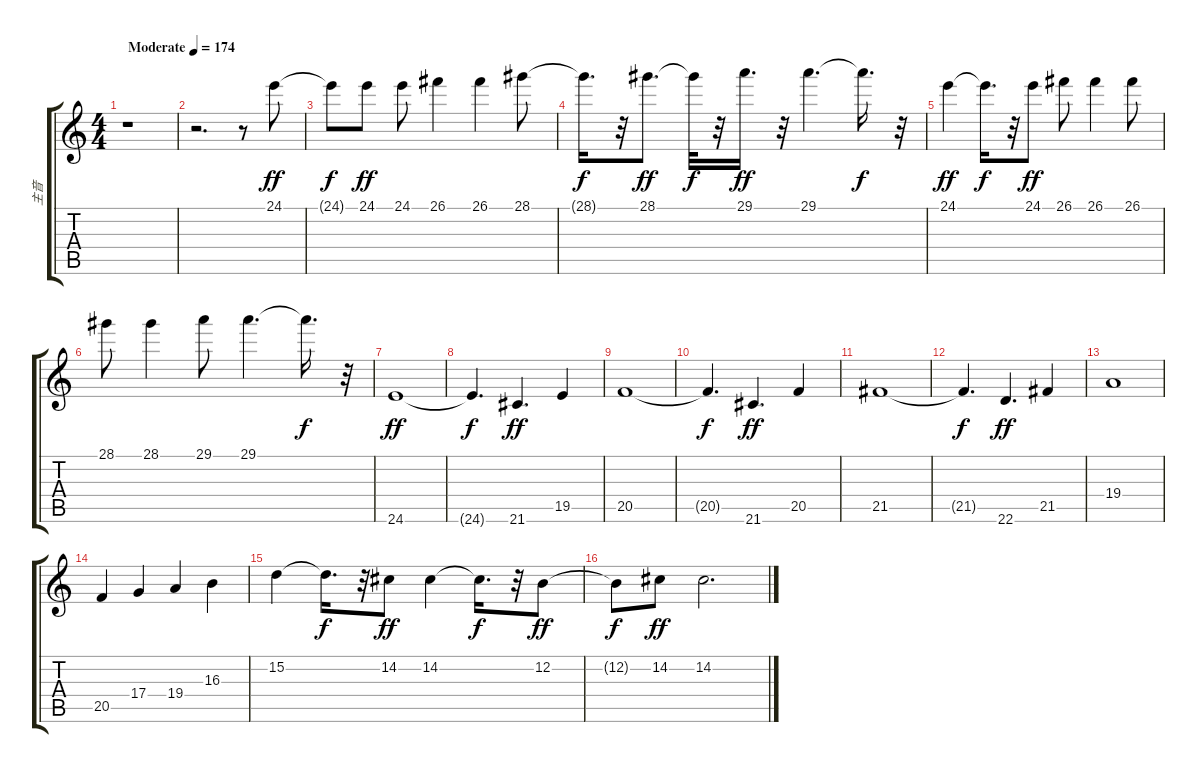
\track ("主音" "主音") {instrument pad3polysynth}
\staff {score tabs}
\tuning (E4 B3 G3 D3 A2 E2) {hide}
\ts (4 4)
\tempo (174 "Moderate")
\clef g2
\ks c
r.1{dy ff instrument pad3polysynth} |
r.2{d} r.8 24.1.8 |
24.1{t}.8{dy f} 24.1.8{dy ff} 24.1.8 26.1.4 26.1.4 28.1.8 |
28.1{t}.16{d dy f} r.32 28.1.8{d dy ff} 28.1{t}.32{dy f} r.32 29.1.16{d dy ff} r.32 29.1.4{d} 29.1{t}.16{d dy f} r.32 |
24.1.4{dy ff} 24.1{t}.16{d dy f} r.32 24.1.8{dy ff} 26.1.8 26.1.4 26.1.8 |
28.1.8 28.1.4 29.1.8 29.1.4{d} 29.1{t}.16{d dy f} r.32 |
24.6.1{dy ff} |
24.6{t}.4{d dy f} 21.6.4{d dy ff} 19.5.4 |
20.5.1 |
20.5{t}.4{d dy f} 21.6.4{d dy ff} 20.5.4 |
21.5.1 |
21.5{t}.4{d dy f} 22.6.4{d dy ff} 21.5.4 |
19.4.1 |
20.5.4 17.4.4 19.4.4 16.3.4 |
15.2.4 15.2{t}.16{d dy f} r.32 14.2.8{dy ff} 14.2.4 14.2{t}.16{d dy f} r.32 12.2.8{dy ff} |
12.2{t}.8{dy f} 14.2.8{dy ff} 14.2.2{d}
